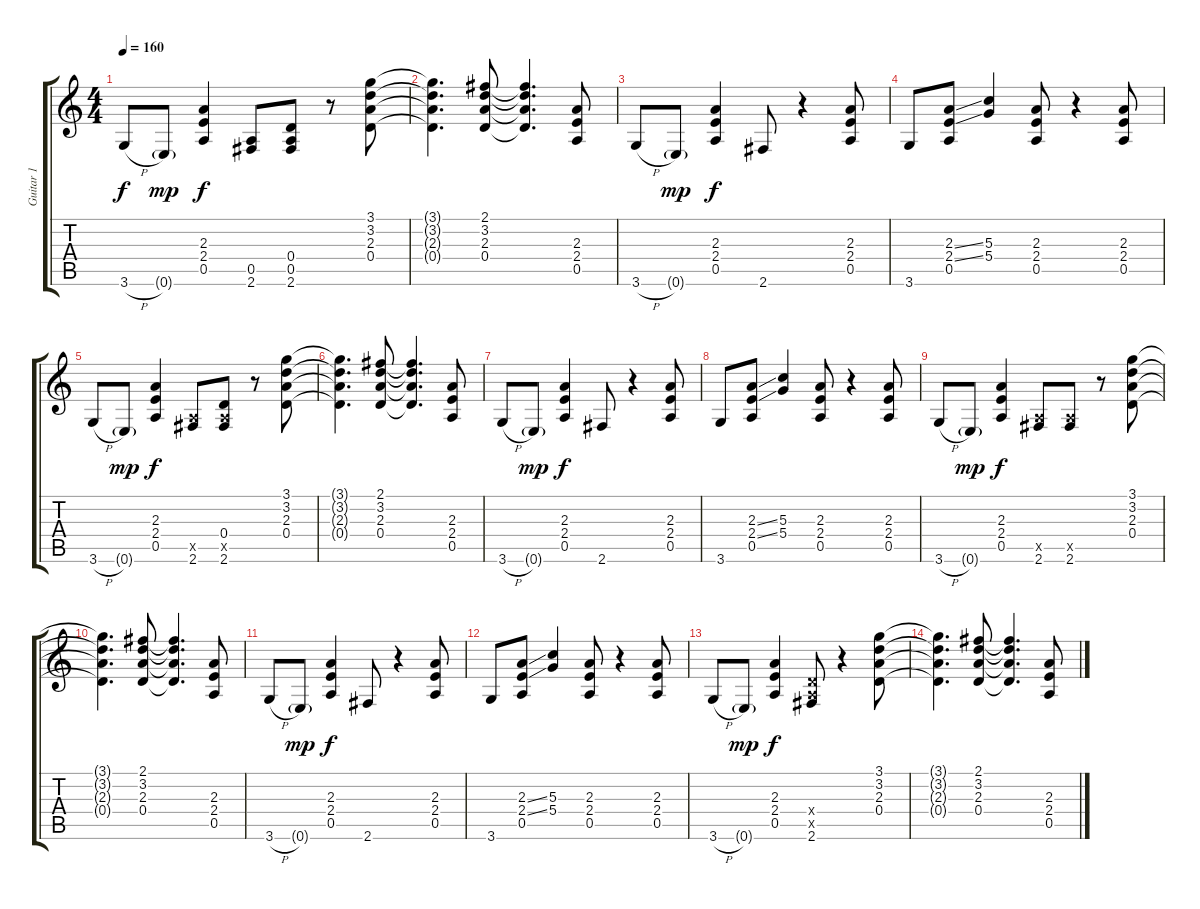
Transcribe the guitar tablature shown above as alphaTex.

\track ("Guitar 1" "Guitar 1") {instrument overdrivenguitar}
\staff {score tabs}
\tuning (E4 B3 G3 D3 A2 E2) {hide}
\ts (4 4)
\tempo 160
\clef g2
\ks c
3.6{h}.8{dy f} 0.6{g}.8{dy mp} (2.3 2.4 0.5).4{dy f} (0.5 2.6).8 (0.4 0.5 2.6).8 r.8 (3.1 3.2 2.3 0.4).8 |
(3.1{t} 3.2{t} 2.3{t} 0.4{t}).4{d} (2.1 3.2 2.3 0.4).8 (2.1{t} 3.2{t} 2.3{t} 0.4{t}).4{d} (2.3 2.4 0.5).8 |
3.6{h}.8 0.6{g}.8{dy mp} (2.3 2.4 0.5).4{dy f} 2.6.8 r.4 (2.3 2.4 0.5).8 |
3.6.8 (2.3{ss} 2.4{ss} 0.5).8 (5.3 5.4).4 (2.3 2.4 0.5).8 r.4 (2.3 2.4 0.5).8 |
3.6{h}.8 0.6{g}.8{dy mp} (2.3 2.4 0.5).4{dy f} (0.5{x} 2.6).8 (0.4 0.5{x} 2.6).8 r.8 (3.1 3.2 2.3 0.4).8 |
(3.1{t} 3.2{t} 2.3{t} 0.4{t}).4{d} (2.1 3.2 2.3 0.4).8 (2.1{t} 3.2{t} 2.3{t} 0.4{t}).4{d} (2.3 2.4 0.5).8 |
3.6{h}.8 0.6{g}.8{dy mp} (2.3 2.4 0.5).4{dy f} 2.6.8 r.4 (2.3 2.4 0.5).8 |
3.6.8{volume 8} (2.3{ss} 2.4{ss} 0.5).8 (5.3 5.4).4 (2.3 2.4 0.5).8 r.4 (2.3 2.4 0.5).8 |
3.6{h}.8 0.6{g}.8{dy mp} (2.3 2.4 0.5).4{dy f} (0.5{x} 2.6).8 (0.5{x} 2.6).8 r.8 (3.1 3.2 2.3 0.4).8 |
(3.1{t} 3.2{t} 2.3{t} 0.4{t}).4{d volume 3} (2.1 3.2 2.3 0.4).8 (2.1{t} 3.2{t} 2.3{t} 0.4{t}).4{d} (2.3 2.4 0.5).8 |
3.6{h}.8 0.6{g}.8{dy mp} (2.3 2.4 0.5).4{dy f} 2.6.8 r.4 (2.3 2.4 0.5).8 |
3.6.8{volume 0} (2.3{ss} 2.4{ss} 0.5).8 (5.3 5.4).4 (2.3 2.4 0.5).8 r.4 (2.3 2.4 0.5).8 |
3.6{h}.8 0.6{g}.8{dy mp} (2.3 2.4 0.5).4{dy f} (0.4{x} 0.5{x} 2.6).8 r.4 (3.1 3.2 2.3 0.4).8 |
(3.1{t} 3.2{t} 2.3{t} 0.4{t}).4{d} (2.1 3.2 2.3 0.4).8 (2.1{t} 3.2{t} 2.3{t} 0.4{t}).4{d} (2.3 2.4 0.5).8
